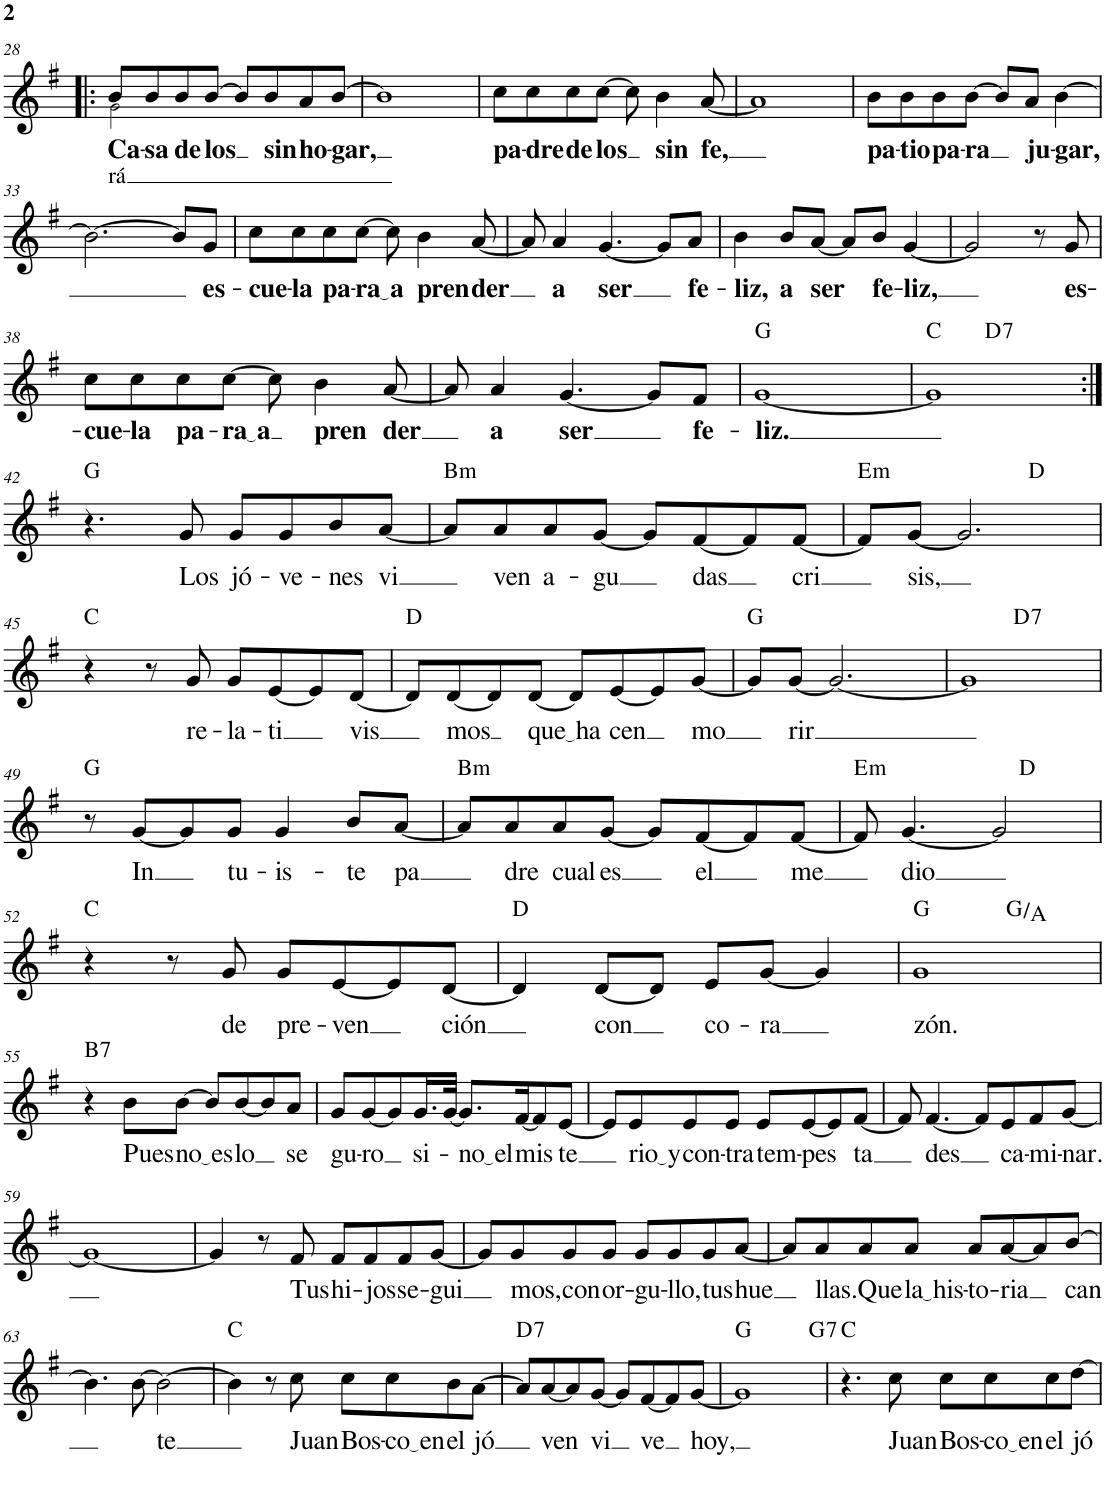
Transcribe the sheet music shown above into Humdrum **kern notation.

**kern	**text	**text	**harte
*part1	*part1	*part1	*part1
*staff1	*staff1	*staff1	*
*I"Piano, Close Grand	*	*	*
*I'Pno.	*	*	*
!!LO:PB:g=z
*clefG2	*	*	*
*k[f#]	*	*	*
*M2/2	*	*	*
*met(c|)	*	*	*
=28!|:	=28!|:	=28!|:	=28!|:
!	!LO:LY:b	!LO:LY:b	!
*^	*	*	*
8b/L	2g!\	Ca-	-rá	.
!	!	!LO:LY:b	!	!
8b/	.	-sa	.	.
!	!	!LO:LY:b	!	!
8b/	.	de	.	.
!	!	!LO:LY:b	!	!
[8b/J	.	los	.	.
8b/L]	2ryy	.	.	.
!	!	!LO:LY:b	!	!
8b/	.	sin	.	.
!	!	!LO:LY:b	!	!
8a/	.	ho-	.	.
!	!	!LO:LY:b	!	!
[8b/J	.	-gar,	.	.
*v	*v	*	*	*
=29	=29	=29	=29
1b]	.	.	.
=30	=30	=30	=30
!	!LO:LY:b	!	!
8cc\L	pa-	.	.
!	!LO:LY:b	!	!
8cc\	-dre	.	.
!	!LO:LY:b	!	!
8cc\	de	.	.
!	!LO:LY:b	!	!
[8cc\J	los	.	.
8cc\]	.	.	.
!	!LO:LY:b	!	!
4b\	sin	.	.
!	!LO:LY:b	!	!
[8a/	fe,	.	.
=31	=31	=31	=31
1a]	.	.	.
=32	=32	=32	=32
!	!LO:LY:b	!	!
8b\L	pa-	.	.
!	!LO:LY:b	!	!
8b\	-tio	.	.
!	!LO:LY:b	!	!
8b\	pa-	.	.
!	!LO:LY:b	!	!
[8b\J	-ra	.	.
8b/L]	.	.	.
!	!LO:LY:b	!	!
8a/J	ju-	.	.
!	!LO:LY:b	!	!
[4b\	-gar,	.	.
!!LO:LB:g=z
=33	=33	=33	=33
2.b\_	.	.	.
8b/L]	.	.	.
!	!LO:LY:b	!	!
8g/J	es-	.	.
=34	=34	=34	=34
!	!LO:LY:b	!	!
8cc\L	-cue-	.	.
!	!LO:LY:b	!	!
8cc\	-la	.	.
!	!LO:LY:b	!	!
8cc\	pa-	.	.
!	!LO:LY:b	!	!
[8cc\J	ra a	.	.
8cc\]	.	.	.
!	!LO:LY:b	!	!
4b\	pren	.	.
!	!LO:LY:b	!	!
[8a/	der	.	.
=35	=35	=35	=35
8a/]	.	.	.
!	!LO:LY:b	!	!
4a/	a	.	.
!	!LO:LY:b	!	!
[4.g/	ser	.	.
8g/L]	.	.	.
!	!LO:LY:b	!	!
8a/J	fe-	.	.
=36	=36	=36	=36
!	!LO:LY:b	!	!
4b\	-liz,	.	.
!	!LO:LY:b	!	!
8b/L	a	.	.
!	!LO:LY:b	!	!
[8a/J	ser	.	.
8a/L]	.	.	.
!	!LO:LY:b	!	!
8b/J	fe-	.	.
!	!LO:LY:b	!	!
[4g/	-liz,	.	.
=37	=37	=37	=37
2g/]	.	.	.
8r	.	.	.
!	!LO:LY:b	!	!
8g/	es-	.	.
!!LO:LB:g=z
=38	=38	=38	=38
!	!LO:LY:b	!	!
8cc\L	-cue-	.	.
!	!LO:LY:b	!	!
8cc\	-la	.	.
!	!LO:LY:b	!	!
8cc\	pa-	.	.
!	!LO:LY:b	!	!
[8cc\J	ra a	.	.
8cc\]	.	.	.
!	!LO:LY:b	!	!
4b\	pren	.	.
!	!LO:LY:b	!	!
[8a/	der	.	.
=39	=39	=39	=39
8a/]	.	.	.
!	!LO:LY:b	!	!
4a/	a	.	.
!	!LO:LY:b	!	!
[4.g/	ser	.	.
8g/L]	.	.	.
!	!LO:LY:b	!	!
8f#/J	fe-	.	.
=40	=40	=40	=40
!	!LO:LY:b	!	!
[1g	-liz.	.	G:maj
=41	=41	=41	=41
*^	*	*	*
1g]	4.ryy	.	.	C:maj
!	!	!	!	!LO:H:kt=7
.	2ryy	.	.	D:7
.	8ryy	.	.	.
*v	*v	*	*	*
!!LO:LB:g=z
=42:|!	=42:|!	=42:|!	=42:|!
4.r	.	.	G:maj
!	!LO:LY:b	!	!
8g/	Los	.	.
!	!LO:LY:b	!	!
8g/L	jó-	.	.
!	!LO:LY:b	!	!
8g/	-ve-	.	.
!	!LO:LY:b	!	!
8b/	-nes	.	.
!	!LO:LY:b	!	!
[8a/J	vi	.	.
=43	=43	=43	=43
!	!	!	!LO:H:kt=m
8a/L]	.	.	B:min
!	!LO:LY:b	!	!
8a/	ven	.	.
!	!LO:LY:b	!	!
8a/	a-	.	.
!	!LO:LY:b	!	!
[8g/J	-gu	.	.
8g/L]	.	.	.
!	!LO:LY:b	!	!
[8f#/	das	.	.
8f#/]	.	.	.
!	!LO:LY:b	!	!
[8f#/J	cri	.	.
=44	=44	=44	=44
!	!	!	!LO:H:kt=m
*^	*	*	*
8f#/L]	2ryy	.	.	E:min
!	!	!LO:LY:b	!	!
[8g/J	.	sis,	.	.
2.g/]	.	.	.	.
.	8ryy	.	.	.
.	4.ryy	.	.	D:maj
*v	*v	*	*	*
!!LO:LB:g=z
=45	=45	=45	=45
4r	.	.	C:maj
8r	.	.	.
!	!LO:LY:b	!	!
8g/	re-	.	.
!	!LO:LY:b	!	!
8g/L	-la-	.	.
!	!LO:LY:b	!	!
[8e/	-ti	.	.
8e/]	.	.	.
!	!LO:LY:b	!	!
[8d/J	vis	.	.
=46	=46	=46	=46
8d/L]	.	.	D:maj
!	!LO:LY:b	!	!
[8d/	mos	.	.
8d/]	.	.	.
!	!LO:LY:b	!	!
[8d/J	que ha	.	.
8d/L]	.	.	.
!	!LO:LY:b	!	!
[8e/	cen	.	.
8e/]	.	.	.
!	!LO:LY:b	!	!
[8g/J	mo	.	.
=47	=47	=47	=47
8g/L]	.	.	G:maj
!	!LO:LY:b	!	!
[8g/J	rir	.	.
2.g/_	.	.	.
=48	=48	=48	=48
!	!	!	!LO:H:kt=N.C.
*^	*	*	*
1g]	4.ryy	.	.	N
!	!	!	!	!LO:H:kt=7
.	2ryy	.	.	D:7
.	8ryy	.	.	.
*v	*v	*	*	*
!!LO:LB:g=z
=49	=49	=49	=49
8r	.	.	G:maj
!	!LO:LY:b	!	!
[8g/L	In	.	.
8g/]	.	.	.
!	!LO:LY:b	!	!
8g/J	tu-	.	.
!	!LO:LY:b	!	!
4g/	-is-	.	.
!	!LO:LY:b	!	!
8b/L	-te	.	.
!	!LO:LY:b	!	!
[8a/J	pa	.	.
=50	=50	=50	=50
!	!	!	!LO:H:kt=m
8a/L]	.	.	B:min
!	!LO:LY:b	!	!
8a/	dre	.	.
!	!LO:LY:b	!	!
8a/	cual	.	.
!	!LO:LY:b	!	!
[8g/J	es	.	.
8g/L]	.	.	.
!	!LO:LY:b	!	!
[8f#/	el	.	.
8f#/]	.	.	.
!	!LO:LY:b	!	!
[8f#/J	me	.	.
=51	=51	=51	=51
!	!	!	!LO:H:kt=m
*^	*	*	*
8f#/]	2ryy	.	.	E:min
!	!	!LO:LY:b	!	!
[4.g/	.	dio	.	.
2g/]	8ryy	.	.	.
.	4.ryy	.	.	D:maj
*v	*v	*	*	*
!!LO:LB:g=z
=52	=52	=52	=52
4r	.	.	C:maj
8r	.	.	.
!	!LO:LY:b	!	!
8g/	de	.	.
!	!LO:LY:b	!	!
8g/L	pre-	.	.
!	!LO:LY:b	!	!
[8e/	-ven	.	.
8e/]	.	.	.
!	!LO:LY:b	!	!
[8d/J	ción	.	.
=53	=53	=53	=53
4d/]	.	.	D:maj
!	!LO:LY:b	!	!
[8d/L	con	.	.
8d/J]	.	.	.
!	!LO:LY:b	!	!
8e/L	co-	.	.
!	!LO:LY:b	!	!
[8g/J	-ra	.	.
4g/]	.	.	.
=54	=54	=54	=54
!	!LO:LY:b	!	!
*^	*	*	*
1g	2ryy	zón.	.	G:maj
.	2ryy	.	.	G:maj/2
!!LO:LB:g=z	!!
=55	=55	=55	=55	=55
!	!	!	!	!LO:H:kt=7
*v	*v	*	*	*
4r	.	.	B:7
!	!LO:LY:b	!	!
8b\L	Pues	.	.
!	!LO:LY:b	!	!
[8b\J	no es	.	.
8b/L]	.	.	.
!	!LO:LY:b	!	!
[8b/	lo	.	.
8b/]	.	.	.
!	!LO:LY:b	!	!
8a/J	se	.	.
=56	=56	=56	=56
!	!LO:LY:b	!	!
8g/L	-gu-	.	.
!	!LO:LY:b	!	!
[8g/	-ro	.	.
8g/]	.	.	.
!	!LO:LY:b	!	!
16.g/L	si-	.	.
[32g/JJk	.	.	.
!	!LO:LY:b	!	!
8.g/L]	no el	.	.
!	!LO:LY:b	!	!
[16f#/K	mis	.	.
8f#/]	.	.	.
!	!LO:LY:b	!	!
[8e/J	te	.	.
=57	=57	=57	=57
8e/L]	.	.	.
!	!LO:LY:b	!	!
8e/	rio y	.	.
!	!LO:LY:b	!	!
8e/	con-	.	.
!	!LO:LY:b	!	!
8e/J	-tra	.	.
!	!LO:LY:b	!	!
8e/L	tem-	.	.
!	!LO:LY:b	!	!
[8e/	-pes	.	.
8e/]	.	.	.
!	!LO:LY:b	!	!
[8f#/J	ta	.	.
=58	=58	=58	=58
8f#/]	.	.	.
!	!LO:LY:b	!	!
[4.f#/	des	.	.
8f#/L]	.	.	.
!	!LO:LY:b	!	!
8e/	ca-	.	.
!	!LO:LY:b	!	!
8f#/	-mi-	.	.
!	!LO:LY:b	!	!
[8g/J	-nar.	.	.
!!LO:LB:g=z
=59	=59	=59	=59
1g_	.	.	.
=60	=60	=60	=60
4g/]	.	.	.
8r	.	.	.
!	!LO:LY:b	!	!
8f#/	-Tus	.	.
!	!LO:LY:b	!	!
8f#/L	hi-	.	.
!	!LO:LY:b	!	!
8f#/	-jos	.	.
!	!LO:LY:b	!	!
8f#/	se-	.	.
!	!LO:LY:b	!	!
[8g/J	-gui	.	.
=61	=61	=61	=61
8g/L]	.	.	.
!	!LO:LY:b	!	!
8g/	mos,	.	.
!	!LO:LY:b	!	!
8g/	con	.	.
!	!LO:LY:b	!	!
8g/J	or-	.	.
!	!LO:LY:b	!	!
8g/L	-gu-	.	.
!	!LO:LY:b	!	!
8g/	-llo,	.	.
!	!LO:LY:b	!	!
8g/	tus	.	.
!	!LO:LY:b	!	!
[8a/J	hue	.	.
=62	=62	=62	=62
8a/L]	.	.	.
!	!LO:LY:b	!	!
8a/	llas.	.	.
!	!LO:LY:b	!	!
8a/	Que	.	.
!	!LO:LY:b	!	!
8a/J	la his	.	.
!	!LO:LY:b	!	!
8a/L	-to-	.	.
!	!LO:LY:b	!	!
[8a/	-ria	.	.
8a/]	.	.	.
!	!LO:LY:b	!	!
[8b/J	can	.	.
!!LO:LB:g=z
=63	=63	=63	=63
4.b\]	.	.	.
[8b\	.	.	.
!	!LO:LY:b	!	!
2b\_	te	.	.
=64	=64	=64	=64
4b\]	.	.	C:maj
8r	.	.	.
!	!LO:LY:b	!	!
8cc\	Juan	.	.
!	!LO:LY:b	!	!
8cc\L	Bos-	.	.
!	!LO:LY:b	!	!
8cc\	co en	.	.
!	!LO:LY:b	!	!
8b\	el	.	.
!	!LO:LY:b	!	!
[8a\J	jó	.	.
=65	=65	=65	=65
!	!	!	!LO:H:kt=7
8a/L]	.	.	D:7
!	!LO:LY:b	!	!
[8a/	ven	.	.
8a/]	.	.	.
!	!LO:LY:b	!	!
[8g/J	vi	.	.
8g/L]	.	.	.
!	!LO:LY:b	!	!
[8f#/	ve	.	.
8f#/]	.	.	.
!	!LO:LY:b	!	!
[8g/J	hoy,	.	.
=66	=66	=66	=66
*^	*	*	*
1g]	2..ryy	.	.	G:maj
!	!	!	!	!LO:H:kt=7
.	8ryy	.	.	G:7
*v	*v	*	*	*
=67	=67	=67	=67
4.r	.	.	C:maj
!	!LO:LY:b	!	!
8cc\	Juan	.	.
!	!LO:LY:b	!	!
8cc\L	Bos-	.	.
!	!LO:LY:b	!	!
8cc\	co en	.	.
!	!LO:LY:b	!	!
8cc\	el	.	.
!	!LO:LY:b	!	!
[8dd\J	jó	.	.
=	=	=	=
*-	*-	*-	*-
